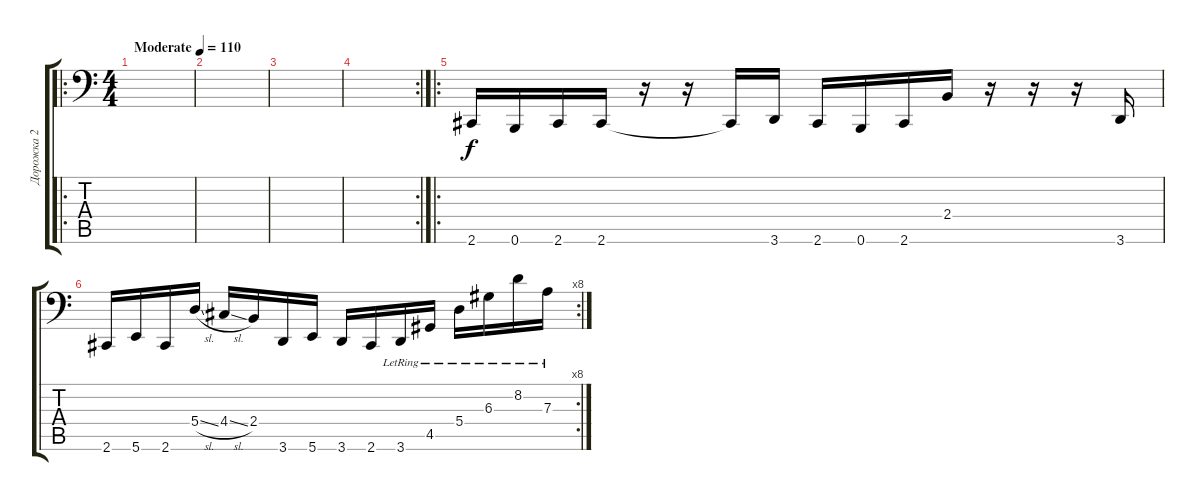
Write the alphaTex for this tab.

\track ("Дорожка 2" "Дорожка 2") {instrument electricbasspick}
\staff {score tabs}
\tuning (B2 Gb2 D2 A1 E1 B0) {hide}
\ro
\ts (4 4)
\tempo (110 "Moderate")
\clef f4
\ks c
|
|
|
\rc 2
|
\ro
2.6.16 0.6.16 2.6.16 2.6.16 r.16 r.16 2.6{t}.16 3.6.16 2.6.16 0.6.16 2.6.16 2.4.16 r.16 r.16 r.16 3.6.16 |
\rc 8
2.6.16 5.6.16 2.6.16 5.4{sl}.16 4.4{sl}.16 2.4.16 3.6.16 5.6.16 3.6.16 2.6.16 3.6{lr}.16 4.5{lr}.16 5.4{lr}.16 6.3{lr}.16 8.2{lr}.16 7.3{lr}.16
